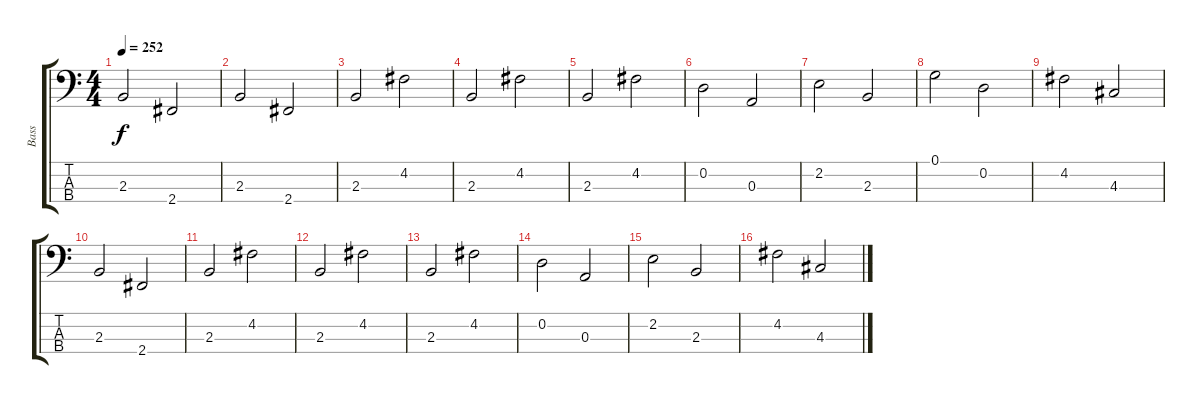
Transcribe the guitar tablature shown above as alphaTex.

\track ("Bass" "Bass") {instrument electricbassfinger}
\staff {score tabs}
\tuning (G2 D2 A1 E1) {hide}
\ts (4 4)
\tempo 252
\clef f4
\ks c
2.3.2{dy f} 2.4.2 |
2.3.2 2.4.2 |
2.3.2 4.2.2 |
2.3.2 4.2.2 |
2.3.2 4.2.2 |
0.2.2 0.3.2 |
2.2.2 2.3.2 |
0.1.2 0.2.2 |
4.2.2 4.3.2 |
2.3.2 2.4.2 |
2.3.2 4.2.2 |
2.3.2 4.2.2 |
2.3.2 4.2.2 |
0.2.2 0.3.2 |
2.2.2 2.3.2 |
4.2.2 4.3.2
